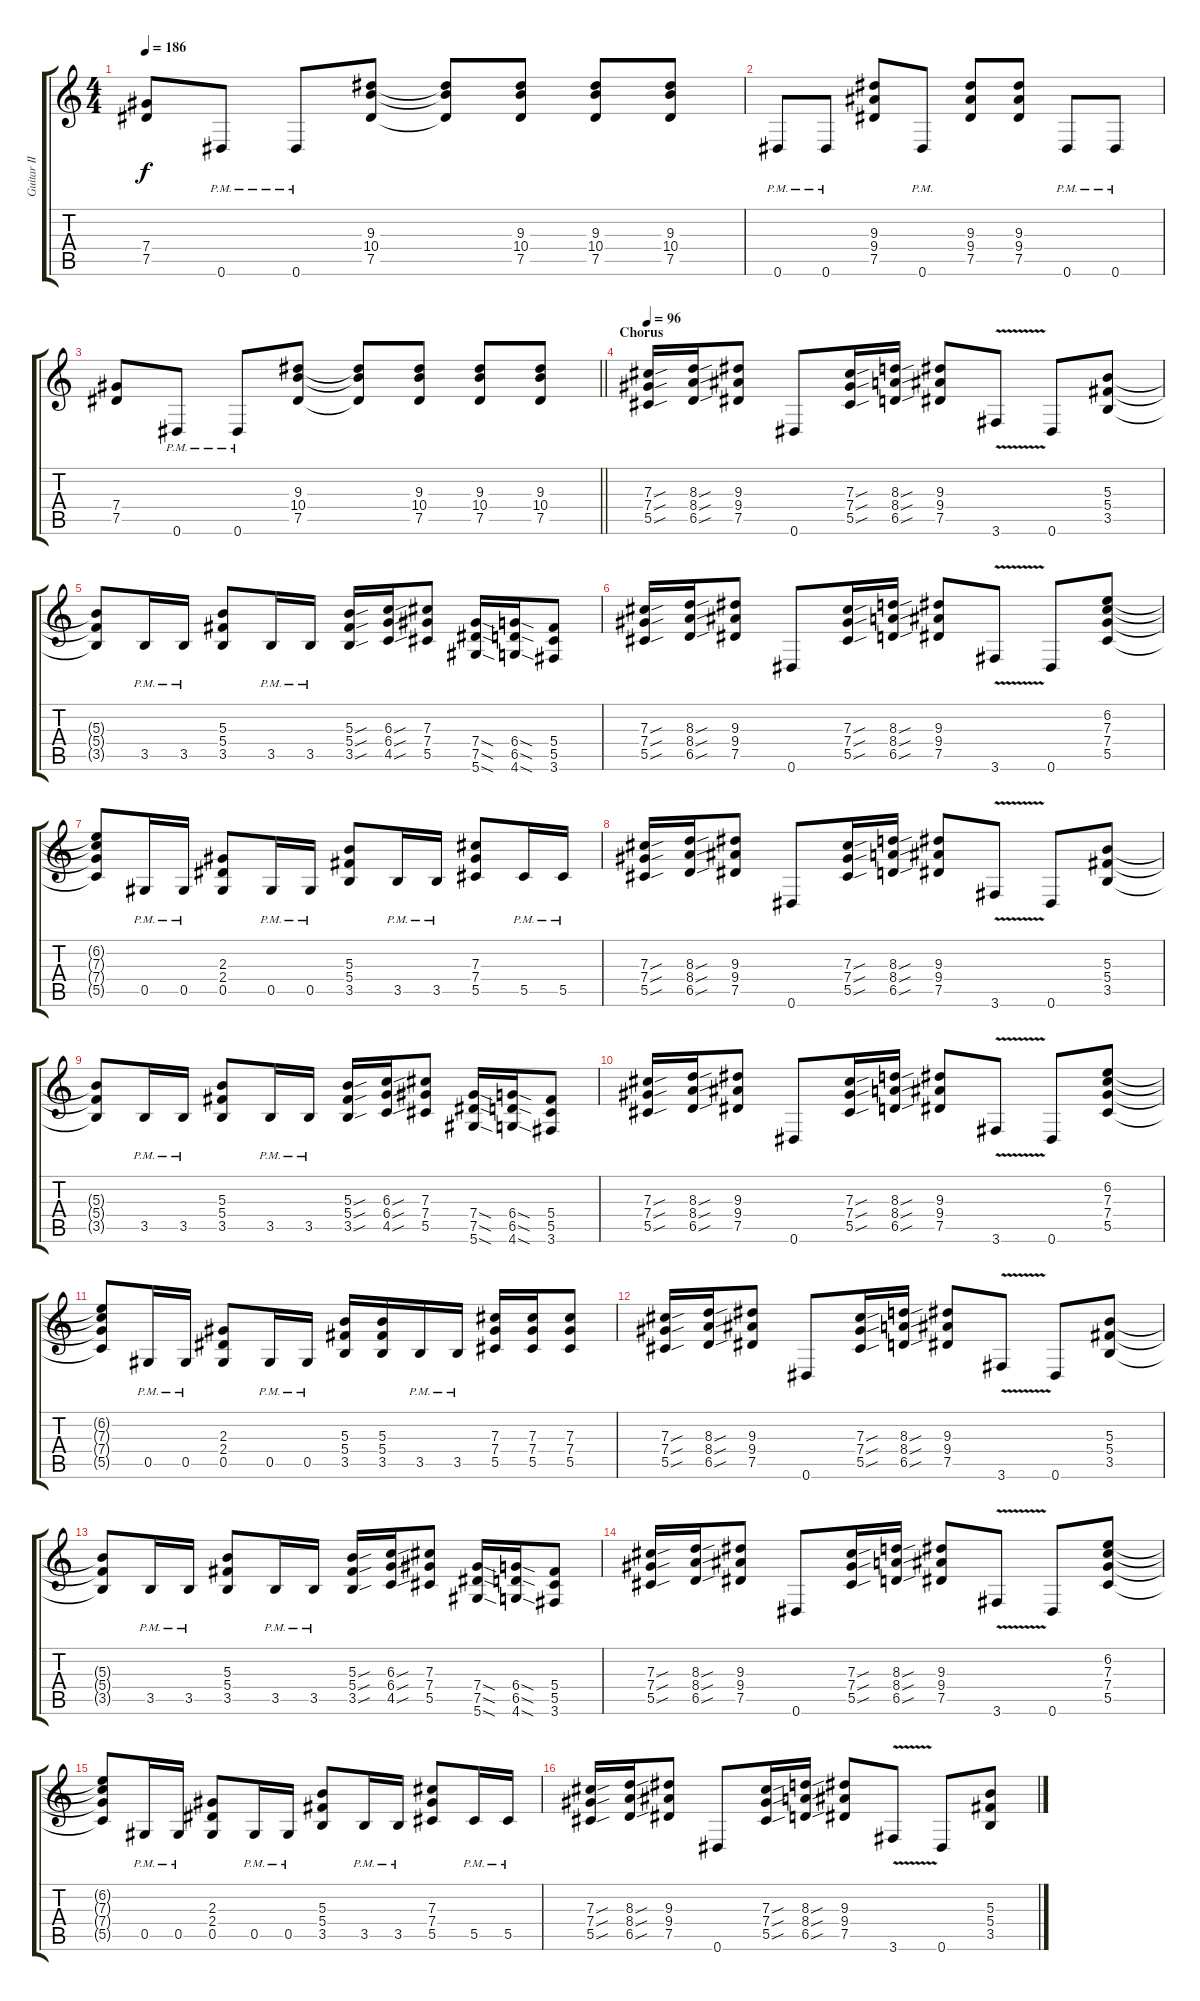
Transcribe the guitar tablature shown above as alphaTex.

\track ("Guitar II" "Guitar II") {instrument distortionguitar}
\staff {score tabs}
\tuning (Eb4 Bb3 Gb3 Db3 Ab2 Eb2) {hide}
\ts (4 4)
\tempo 186
\clef g2
\ks c
(7.4 7.5).8{dy f} 0.6{pm}.8 0.6{pm}.8 (9.3 10.4 7.5).8 (9.3{t} 10.4{t} 7.5{t}).8 (9.3 10.4 7.5).8 (9.3 10.4 7.5).8 (9.3 10.4 7.5).8 |
0.6{pm}.8 0.6{pm}.8 (9.3 9.4 7.5).8 0.6{pm}.8 (9.3 9.4 7.5).8 (9.3 9.4 7.5).8 0.6{pm}.8 0.6{pm}.8 |
\barLineRight lightlight
(7.4 7.5).8 0.6{pm}.8 0.6{pm}.8 (9.3 10.4 7.5).8 (9.3{t} 10.4{t} 7.5{t}).8 (9.3 10.4 7.5).8 (9.3 10.4 7.5).8 (9.3 10.4 7.5).8 |
\section ("" "Chorus")
\tempo 96
(7.3{sou} 7.4{sou} 5.5{sou}).16 (8.3{sou} 8.4{sou} 6.5{sou}).16 (9.3 9.4 7.5).8 0.6.8 (7.3{sou} 7.4{sou} 5.5{sou}).16 (8.3{sou} 8.4{sou} 6.5{sou}).16 (9.3 9.4 7.5).8 3.6{v}.8 0.6.8 (5.3 5.4 3.5).8 |
(5.3{t} 5.4{t} 3.5{t}).8 3.5{pm}.16 3.5{pm}.16 (5.3 5.4 3.5).8 3.5{pm}.16 3.5{pm}.16 (5.3{sou} 5.4{sou} 3.5{sou}).16 (6.3{sou} 6.4{sou} 4.5{sou}).16 (7.3 7.4 5.5).8 (7.4{sod} 7.5{sod} 5.6{sod}).16 (6.4{sod} 6.5{sod} 4.6{sod}).16 (5.4 5.5 3.6).8 |
(7.3{sou} 7.4{sou} 5.5{sou}).16 (8.3{sou} 8.4{sou} 6.5{sou}).16 (9.3 9.4 7.5).8 0.6.8 (7.3{sou} 7.4{sou} 5.5{sou}).16 (8.3{sou} 8.4{sou} 6.5{sou}).16 (9.3 9.4 7.5).8 3.6{v}.8 0.6.8 (6.2 7.3 7.4 5.5).8 |
(6.2{t} 7.3{t} 7.4{t} 5.5{t}).8 0.5{pm}.16 0.5{pm}.16 (2.3 2.4 0.5).8 0.5{pm}.16 0.5{pm}.16 (5.3 5.4 3.5).8 3.5{pm}.16 3.5{pm}.16 (7.3 7.4 5.5).8 5.5{pm}.16 5.5{pm}.16 |
(7.3{sou} 7.4{sou} 5.5{sou}).16 (8.3{sou} 8.4{sou} 6.5{sou}).16 (9.3 9.4 7.5).8 0.6.8 (7.3{sou} 7.4{sou} 5.5{sou}).16 (8.3{sou} 8.4{sou} 6.5{sou}).16 (9.3 9.4 7.5).8 3.6{v}.8 0.6.8 (5.3 5.4 3.5).8 |
(5.3{t} 5.4{t} 3.5{t}).8 3.5{pm}.16 3.5{pm}.16 (5.3 5.4 3.5).8 3.5{pm}.16 3.5{pm}.16 (5.3{sou} 5.4{sou} 3.5{sou}).16 (6.3{sou} 6.4{sou} 4.5{sou}).16 (7.3 7.4 5.5).8 (7.4{sod} 7.5{sod} 5.6{sod}).16 (6.4{sod} 6.5{sod} 4.6{sod}).16 (5.4 5.5 3.6).8 |
(7.3{sou} 7.4{sou} 5.5{sou}).16 (8.3{sou} 8.4{sou} 6.5{sou}).16 (9.3 9.4 7.5).8 0.6.8 (7.3{sou} 7.4{sou} 5.5{sou}).16 (8.3{sou} 8.4{sou} 6.5{sou}).16 (9.3 9.4 7.5).8 3.6{v}.8 0.6.8 (6.2 7.3 7.4 5.5).8 |
(6.2{t} 7.3{t} 7.4{t} 5.5{t}).8 0.5{pm}.16 0.5{pm}.16 (2.3 2.4 0.5).8 0.5{pm}.16 0.5{pm}.16 (5.3 5.4 3.5).16 (5.3 5.4 3.5).16 3.5{pm}.16 3.5{pm}.16 (7.3 7.4 5.5).16 (7.3 7.4 5.5).16 (7.3 7.4 5.5).8 |
(7.3{sou} 7.4{sou} 5.5{sou}).16 (8.3{sou} 8.4{sou} 6.5{sou}).16 (9.3 9.4 7.5).8 0.6.8 (7.3{sou} 7.4{sou} 5.5{sou}).16 (8.3{sou} 8.4{sou} 6.5{sou}).16 (9.3 9.4 7.5).8 3.6{v}.8 0.6.8 (5.3 5.4 3.5).8 |
(5.3{t} 5.4{t} 3.5{t}).8 3.5{pm}.16 3.5{pm}.16 (5.3 5.4 3.5).8 3.5{pm}.16 3.5{pm}.16 (5.3{sou} 5.4{sou} 3.5{sou}).16 (6.3{sou} 6.4{sou} 4.5{sou}).16 (7.3 7.4 5.5).8 (7.4{sod} 7.5{sod} 5.6{sod}).16 (6.4{sod} 6.5{sod} 4.6{sod}).16 (5.4 5.5 3.6).8 |
(7.3{sou} 7.4{sou} 5.5{sou}).16 (8.3{sou} 8.4{sou} 6.5{sou}).16 (9.3 9.4 7.5).8 0.6.8 (7.3{sou} 7.4{sou} 5.5{sou}).16 (8.3{sou} 8.4{sou} 6.5{sou}).16 (9.3 9.4 7.5).8 3.6{v}.8 0.6.8 (6.2 7.3 7.4 5.5).8 |
(6.2{t} 7.3{t} 7.4{t} 5.5{t}).8 0.5{pm}.16 0.5{pm}.16 (2.3 2.4 0.5).8 0.5{pm}.16 0.5{pm}.16 (5.3 5.4 3.5).8 3.5{pm}.16 3.5{pm}.16 (7.3 7.4 5.5).8 5.5{pm}.16 5.5{pm}.16 |
(7.3{sou} 7.4{sou} 5.5{sou}).16 (8.3{sou} 8.4{sou} 6.5{sou}).16 (9.3 9.4 7.5).8 0.6.8 (7.3{sou} 7.4{sou} 5.5{sou}).16 (8.3{sou} 8.4{sou} 6.5{sou}).16 (9.3 9.4 7.5).8 3.6{v}.8 0.6.8 (5.3 5.4 3.5).8
